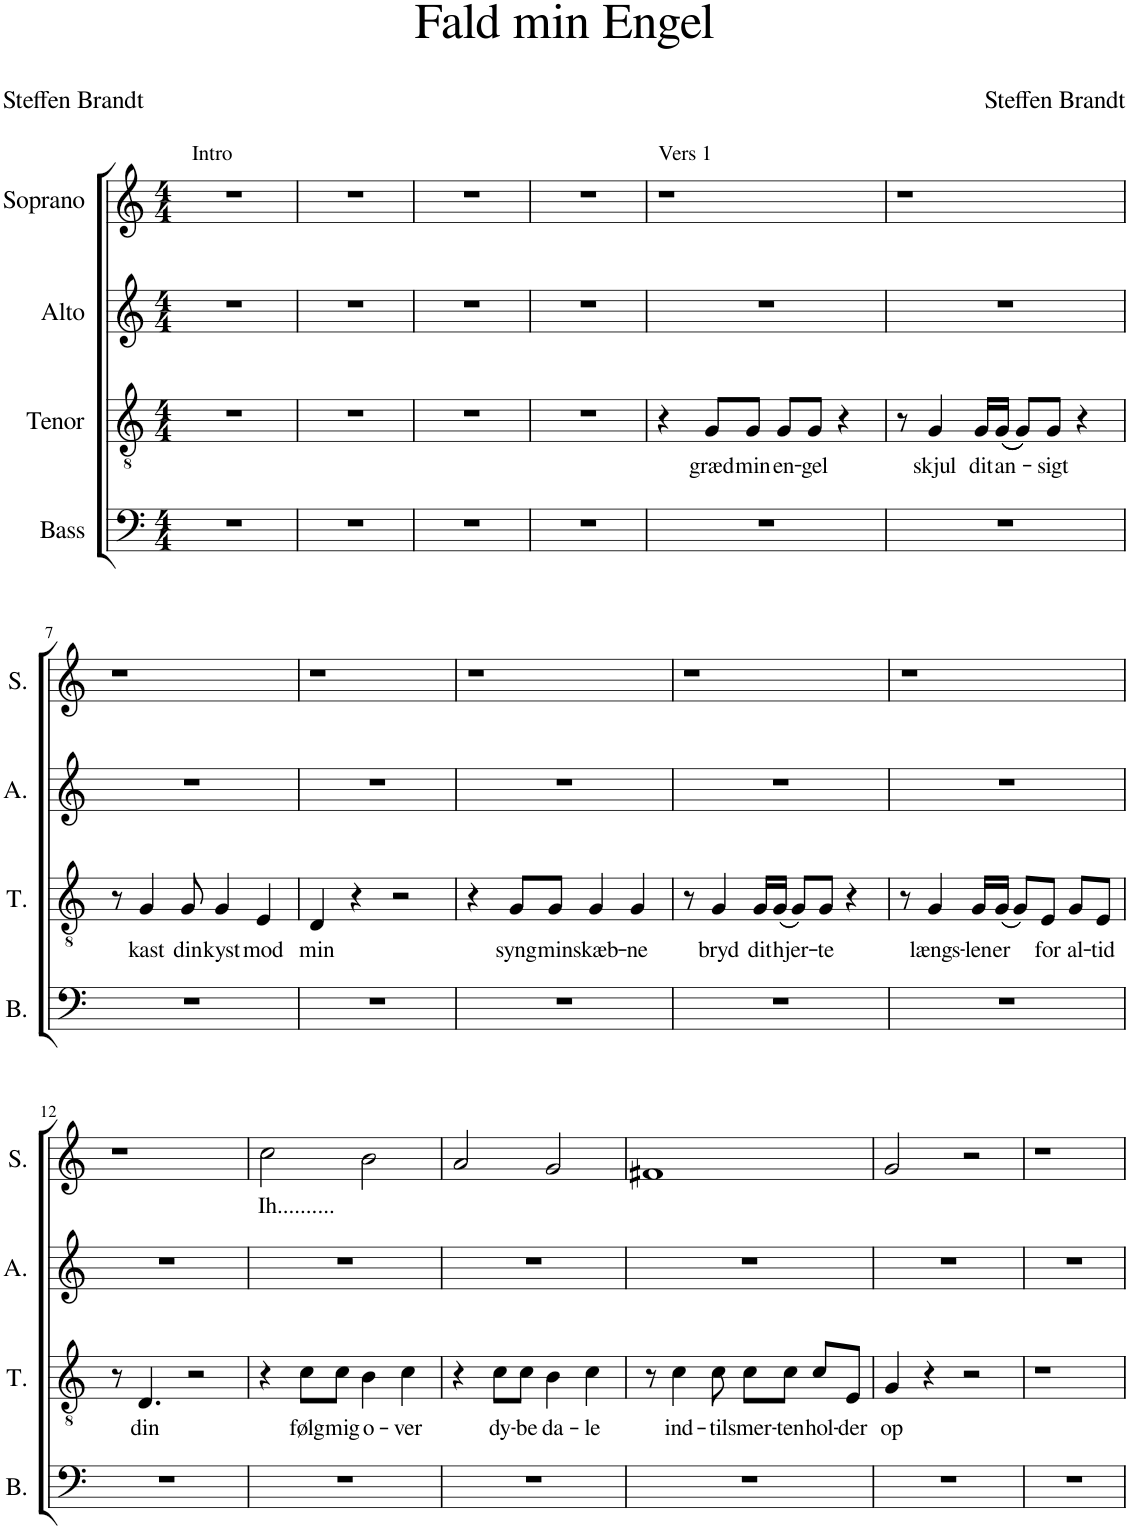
**kern	**kern	**text	**kern	**kern	**text
*part4	*part3	*part3	*part2	*part1	*part1
*staff4	*staff3	*staff3	*staff2	*staff1	*staff1
*I"Bass	*I"Tenor	*	*I"Alto	*I"Soprano	*
*I'B.	*I'T.	*	*I'A.	*I'S.	*
*clefF4	*clefGv2	*	*clefG2	*clefG2	*
*k[]	*k[]	*	*k[]	*k[]	*
*M4/4	*M4/4	*	*M4/4	*M4/4	*
=1	=1	=1	=1	=1	=1
!	!	!	!	!LO:TX:a:t=Intro	!
1r	1r	.	1r	1r	.
=2	=2	=2	=2	=2	=2
1r	1r	.	1r	1r	.
=3	=3	=3	=3	=3	=3
1r	1r	.	1r	1r	.
=4	=4	=4	=4	=4	=4
1r	1r	.	1r	1r	.
=5	=5	=5	=5	=5	=5
!	!	!	!	!LO:TX:a:t=Vers 1	!
1r	4r	.	1r	1r	.
!	!	!LO:LY:b	!	!	!
.	8G/L	græd	.	.	.
!	!	!LO:LY:b	!	!	!
.	8G/J	min	.	.	.
!	!	!LO:LY:b	!	!	!
.	8G/L	en-	.	.	.
!	!	!LO:LY:b	!	!	!
.	8G/J	-gel	.	.	.
.	4r	.	.	.	.
=6	=6	=6	=6	=6	=6
1r	8r	.	1r	1r	.
!	!	!LO:LY:b	!	!	!
.	4G/	skjul	.	.	.
!	!	!LO:LY:b	!	!	!
.	16G/LL	dit	.	.	.
!	!	!LO:LY:b	!	!	!
.	((16G/JJ	an-	.	.	.
.	8G/L))	.	.	.	.
!	!	!LO:LY:b	!	!	!
.	8G/J	-sigt	.	.	.
.	4r	.	.	.	.
!!LO:LB:g=z
=7	=7	=7	=7	=7	=7
1r	8r	.	1r	1r	.
!	!	!LO:LY:b	!	!	!
.	4G/	kast	.	.	.
!	!	!LO:LY:b	!	!	!
.	8G/	din	.	.	.
!	!	!LO:LY:b	!	!	!
.	4G/	kyst	.	.	.
!	!	!LO:LY:b	!	!	!
.	4E/	mod	.	.	.
=8	=8	=8	=8	=8	=8
!	!	!LO:LY:b	!	!	!
1r	4D/	min	1r	1r	.
.	4r	.	.	.	.
.	2r	.	.	.	.
=9	=9	=9	=9	=9	=9
1r	4r	.	1r	1r	.
!	!	!LO:LY:b	!	!	!
.	8G/L	syng	.	.	.
!	!	!LO:LY:b	!	!	!
.	8G/J	min	.	.	.
!	!	!LO:LY:b	!	!	!
.	4G/	skæb-	.	.	.
!	!	!LO:LY:b	!	!	!
.	4G/	-ne	.	.	.
=10	=10	=10	=10	=10	=10
1r	8r	.	1r	1r	.
!	!	!LO:LY:b	!	!	!
.	4G/	bryd	.	.	.
!	!	!LO:LY:b	!	!	!
.	16G/LL	dit	.	.	.
!	!	!LO:LY:b	!	!	!
.	(16G/JJ	hjer-	.	.	.
.	8G/L)	.	.	.	.
!	!	!LO:LY:b	!	!	!
.	8G/J	-te	.	.	.
.	4r	.	.	.	.
=11	=11	=11	=11	=11	=11
1r	8r	.	1r	1r	.
!	!	!LO:LY:b	!	!	!
.	4G/	længs-	.	.	.
!	!	!LO:LY:b	!	!	!
.	16G/LL	-len	.	.	.
!	!	!LO:LY:b	!	!	!
.	(16G/JJ	er	.	.	.
.	8G/L)	.	.	.	.
!	!	!LO:LY:b	!	!	!
.	8E/J	for	.	.	.
!	!	!LO:LY:b	!	!	!
.	8G/L	al-	.	.	.
!	!	!LO:LY:b	!	!	!
.	8E/J	-tid	.	.	.
!!LO:LB:g=z
=12	=12	=12	=12	=12	=12
1r	8r	.	1r	1r	.
!	!	!LO:LY:b	!	!	!
.	4.D/	din	.	.	.
.	2r	.	.	.	.
=13	=13	=13	=13	=13	=13
!	!	!	!	!	!LO:LY:b
1r	4r	.	1r	2cc\	Ih..........
!	!	!LO:LY:b	!	!	!
.	8c\L	følg	.	.	.
!	!	!LO:LY:b	!	!	!
.	8c\J	mig	.	.	.
!	!	!LO:LY:b	!	!	!
.	4B\	o-	.	2b\	.
!	!	!LO:LY:b	!	!	!
.	4c\	-ver	.	.	.
=14	=14	=14	=14	=14	=14
1r	4r	.	1r	2a/	.
!	!	!LO:LY:b	!	!	!
.	8c\L	dy-	.	.	.
!	!	!LO:LY:b	!	!	!
.	8c\J	-be	.	.	.
!	!	!LO:LY:b	!	!	!
.	4B\	da-	.	2g/	.
!	!	!LO:LY:b	!	!	!
.	4c\	le	.	.	.
=15	=15	=15	=15	=15	=15
1r	8r	.	1r	1f#X	.
!	!	!LO:LY:b	!	!	!
.	4c\	ind-	.	.	.
!	!	!LO:LY:b	!	!	!
.	8c\	-til	.	.	.
!	!	!LO:LY:b	!	!	!
.	8c\L	smer-	.	.	.
!	!	!LO:LY:b	!	!	!
.	8c\J	-ten	.	.	.
!	!	!LO:LY:b	!	!	!
.	8c/L	hol-	.	.	.
!	!	!LO:LY:b	!	!	!
.	8E/J	-der	.	.	.
=16	=16	=16	=16	=16	=16
!	!	!LO:LY:b	!	!	!
1r	4G/	op	1r	2g/	.
.	4r	.	.	.	.
.	2r	.	.	2r	.
=17	=17	=17	=17	=17	=17
1r	1r	.	1r	1r	.
=	=	=	=	=	=
*-	*-	*-	*-	*-	*-
